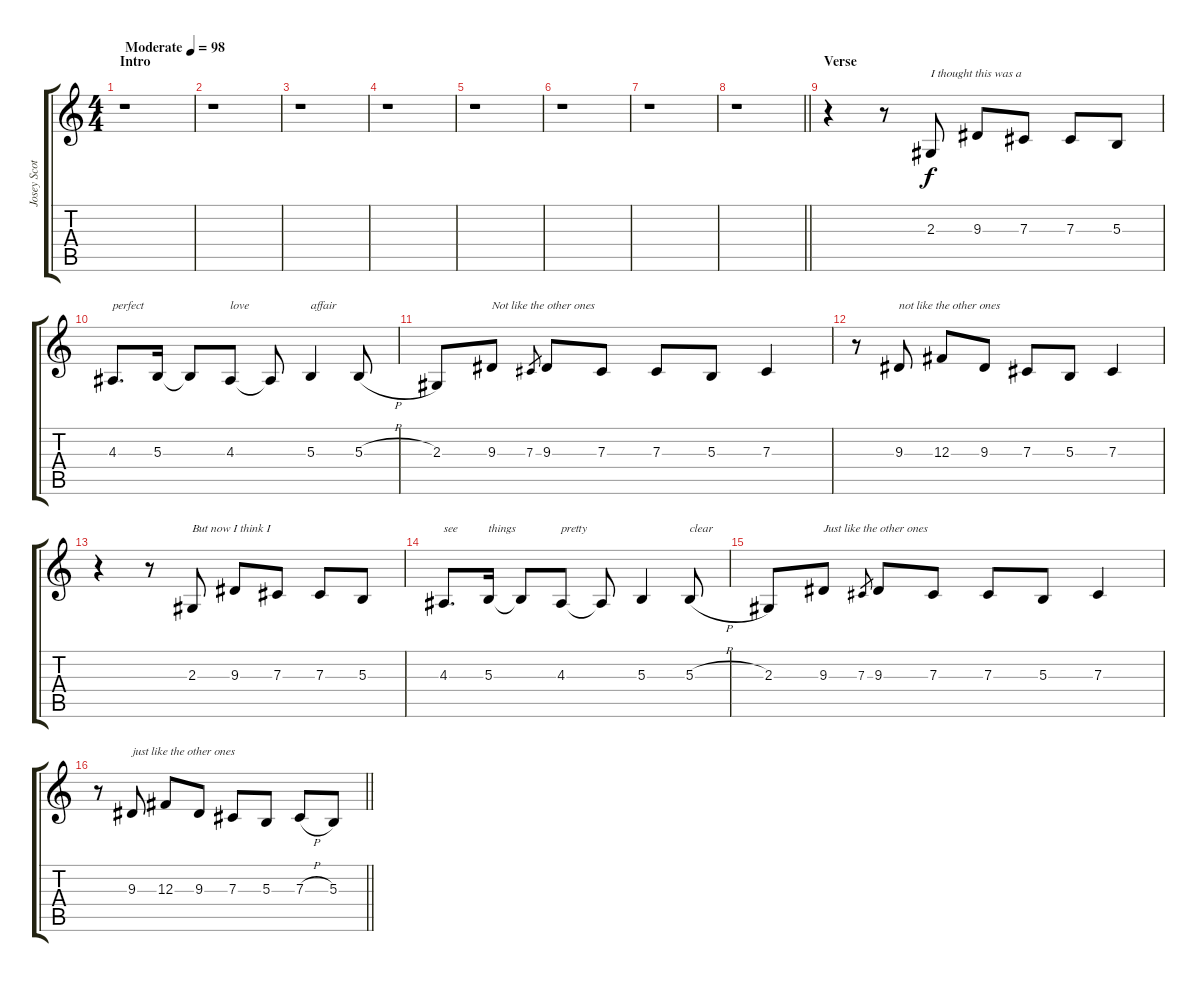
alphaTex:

\track ("Josey Scott (Lead Vocals)" "Josey Scot") {instrument tenorsax}
\staff {score tabs}
\tuning (Eb4 Bb3 Gb3 Db3 Ab2 Db2) {hide}
\ts (4 4)
\section ("" "Intro")
\tempo (98 "Moderate")
\clef g2
\ks c
r.1{dy f instrument tenorsax} |
r.1 |
r.1 |
r.1 |
r.1 |
r.1 |
r.1 |
\barLineRight lightlight
r.1 |
\section ("" "Verse")
r.4 r.8 2.3.8{txt "I thought this was a"} 9.3.8 7.3.8 7.3.8 5.3.8 |
4.3.8{d txt "perfect"} 5.3.16 5.3{t}.8 4.3.8{txt "love"} 4.3{t}.8 5.3.4{txt "affair"} 5.3{h}.8 |
2.3.8 9.3.8{txt "Not like the other ones"} 7.3.8{gr} 9.3.8 7.3.8 7.3.8 5.3.8 7.3.4 |
r.8 9.3.8{txt "not like the other ones"} 12.3.8 9.3.8 7.3.8 5.3.8 7.3.4 |
r.4 r.8 2.3.8{txt "But now I think I"} 9.3.8 7.3.8 7.3.8 5.3.8 |
4.3.8{d txt "see"} 5.3.16{txt "things"} 5.3{t}.8 4.3.8{txt "pretty"} 4.3{t}.8 5.3.4 5.3{h}.8{txt "clear"} |
2.3.8 9.3.8{txt "Just like the other ones"} 7.3.8{gr} 9.3.8 7.3.8 7.3.8 5.3.8 7.3.4 |
\barLineRight lightlight
r.8 9.3.8{txt "just like the other ones"} 12.3.8 9.3.8 7.3.8 5.3.8 7.3{h}.8 5.3.8
